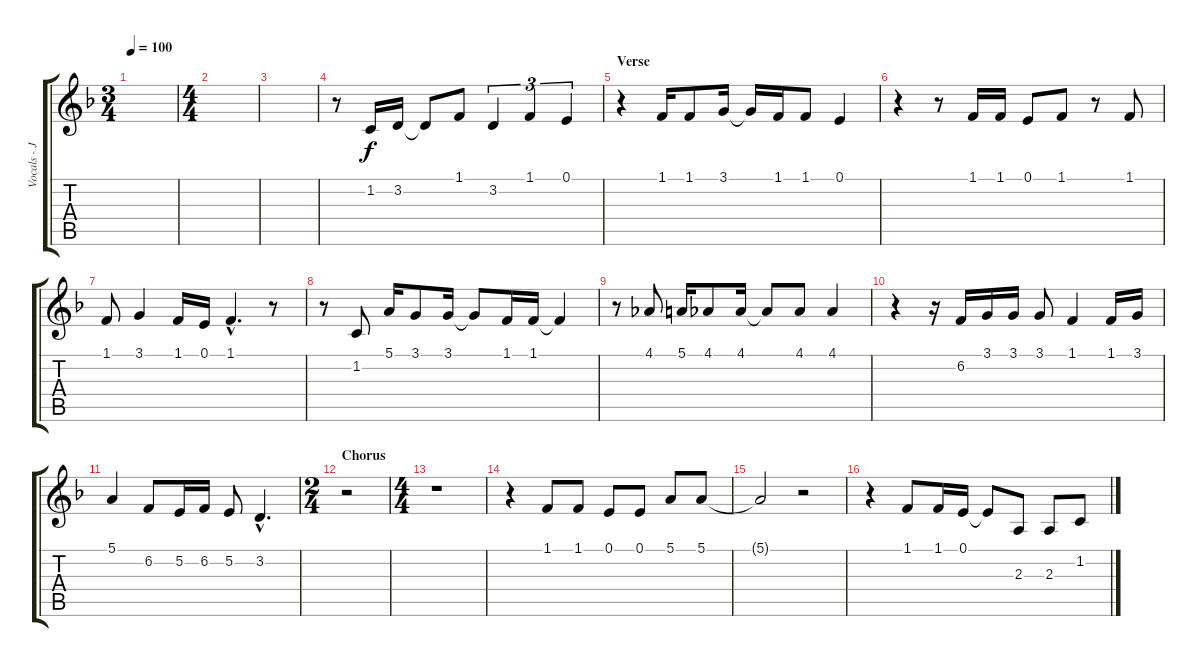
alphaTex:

\track ("Vocals - Jon Oliva" "Vocals - J") {instrument choiraahs}
\staff {score tabs}
\tuning (E4 B3 G3 D3 A2 E2) {hide}
\ts (3 4)
\tempo 100
\clef g2
\ks f
|
\ts (4 4)
|
|
r.8 1.2.16 3.2.16 3.2{t}.8 1.1.8 3.2.4{tu (3 2)} 1.1.4{tu (3 2)} 0.1.4{tu (3 2)} |
\section ("" "Verse")
r.4 1.1.16 1.1.8 3.1.16 3.1{t}.16 1.1.16 1.1.8 0.1.4 |
r.4 r.8 1.1.16 1.1.16 0.1.8 1.1.8 r.8 1.1.8 |
1.1.8 3.1.4 1.1.16 0.1.16 1.1{hac}.4{d} r.8 |
r.8 1.2.8 5.1.16 3.1.8 3.1.16 3.1{t}.8 1.1.16 1.1.16 1.1{t}.4 |
r.8 4.1.8 5.1.16 4.1.8 4.1.16 4.1{t}.8 4.1.8 4.1.4 |
r.4 r.16 6.2.16 3.1.16 3.1.16 3.1.8 1.1.4 1.1.16 3.1.16 |
5.1.4 6.2.8 5.2.16 6.2.16 5.2.8 3.2{hac}.4{d} |
\ts (2 4)
\section ("" "Chorus")
r.2 |
\ts (4 4)
r.1 |
r.4 1.1.8 1.1.8 0.1.8 0.1.8 5.1.8 5.1.8 |
5.1{t}.2 r.2 |
r.4 1.1.8 1.1.16 0.1.16 0.1{t}.8 2.3.8 2.3.8 1.2.8
